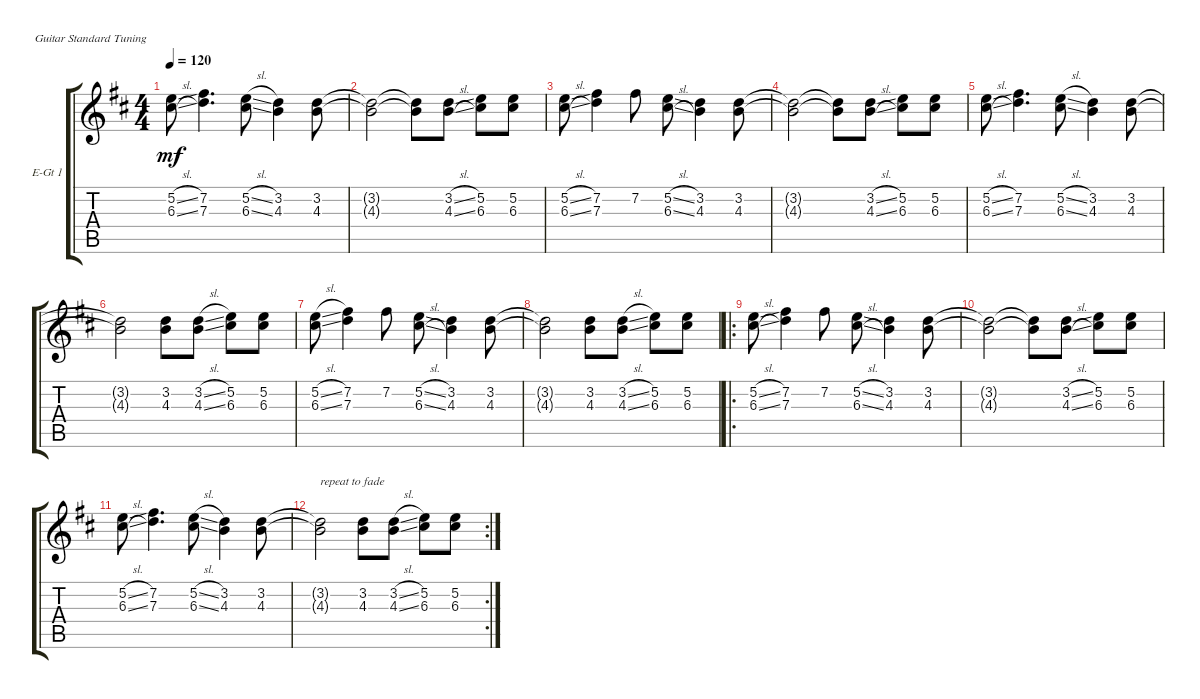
\defaultSystemsLayout 4
\bracketExtendMode groupsimilarinstruments
\firstSystemTrackNameOrientation horizontal
\otherSystemsTrackNameOrientation horizontal
\track ("Electric Guitar 1" "E-Gt 1") {instrument electricguitarclean}
\staff {score tabs}
\tuning (E4 B3 G3 D3 A2 E2)
\ts (4 4)
\tempo 120
\clef g2
\ks d
(5.2{sl} 6.3{sl}).8{dy mf} (7.2 7.3).4{d} (6.3{sl} 5.2{sl}).8 (4.3 3.2).4 (3.2 4.3).8 |
(3.2{t} 4.3{t}).2 (4.3{t} 3.2{t}).8 (3.2{sl} 4.3{sl}).8 (5.2 6.3).8 (6.3 5.2).8 |
(5.2{sl} 6.3{sl}).8 (7.2 7.3).4 7.2.8 (5.2{sl} 6.3{sl}).8 (4.3 3.2).4 (4.3 3.2).8 |
(3.2{t} 4.3{t}).2 (4.3{t} 3.2{t}).8 (3.2{sl} 4.3{sl}).8 (6.3 5.2).8 (6.3 5.2).8 |
(5.2{sl} 6.3{sl}).8 (7.2 7.3).4{d} (6.3{sl} 5.2{sl}).8 (3.2 4.3).4 (3.2 4.3).8 |
(4.3{t} 3.2{t}).2 (3.2 4.3).8 (4.3{sl} 3.2{sl}).8 (5.2 6.3).8 (5.2 6.3).8 |
(6.3{sl} 5.2{sl}).8 (7.3 7.2).4 7.2.8 (5.2{sl} 6.3{sl}).8 (3.2 4.3).4 (4.3 3.2).8 |
(4.3{t} 3.2{t}).2 (3.2 4.3).8 (4.3{sl} 3.2{sl}).8 (5.2 6.3).8 (5.2 6.3).8 |
\ro
(5.2{sl} 6.3{sl}).8 (7.2 7.3).4 7.2.8 (5.2{sl} 6.3{sl}).8 (4.3 3.2).4 (4.3 3.2).8 |
(3.2{t} 4.3{t}).2 (4.3{t} 3.2{t}).8 (3.2{sl} 4.3{sl}).8 (6.3 5.2).8 (6.3 5.2).8 |
(5.2{sl} 6.3{sl}).8 (7.2 7.3).4{d} (6.3{sl} 5.2{sl}).8 (3.2 4.3).4 (3.2 4.3).8 |
\rc 2
(4.3{t} 3.2{t}).2{txt "repeat to fade"} (3.2 4.3).8 (4.3{sl} 3.2{sl}).8 (5.2 6.3).8 (5.2 6.3).8
